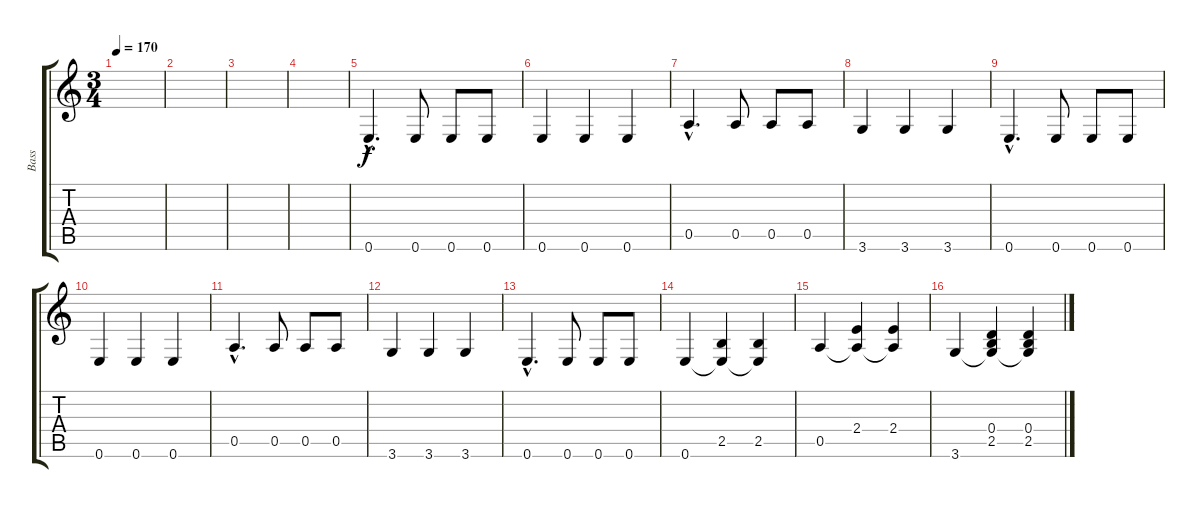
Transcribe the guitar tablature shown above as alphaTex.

\track ("Bass" "Bass") {instrument electricbassfinger}
\staff {score tabs}
\tuning (E4 B3 G3 D3 A2 E2) {hide}
\ts (3 4)
\tempo 170
\clef g2
\ks c
|
|
|
|
0.6{hac}.4{d} 0.6.8 0.6.8 0.6.8 |
0.6.4 0.6.4 0.6.4 |
0.5{hac}.4{d} 0.5.8 0.5.8 0.5.8 |
3.6.4 3.6.4 3.6.4 |
0.6{hac}.4{d} 0.6.8 0.6.8 0.6.8 |
0.6.4 0.6.4 0.6.4 |
0.5{hac}.4{d} 0.5.8 0.5.8 0.5.8 |
3.6.4 3.6.4 3.6.4 |
0.6{hac}.4{d} 0.6.8 0.6.8 0.6.8 |
0.6.4 (2.5 0.6{t}).4 (2.5 0.6{t}).4 |
0.5.4 (2.4 0.5{t}).4 (2.4 0.5{t}).4 |
3.6.4 (0.4 2.5 3.6{t}).4 (0.4 2.5 3.6{t}).4
